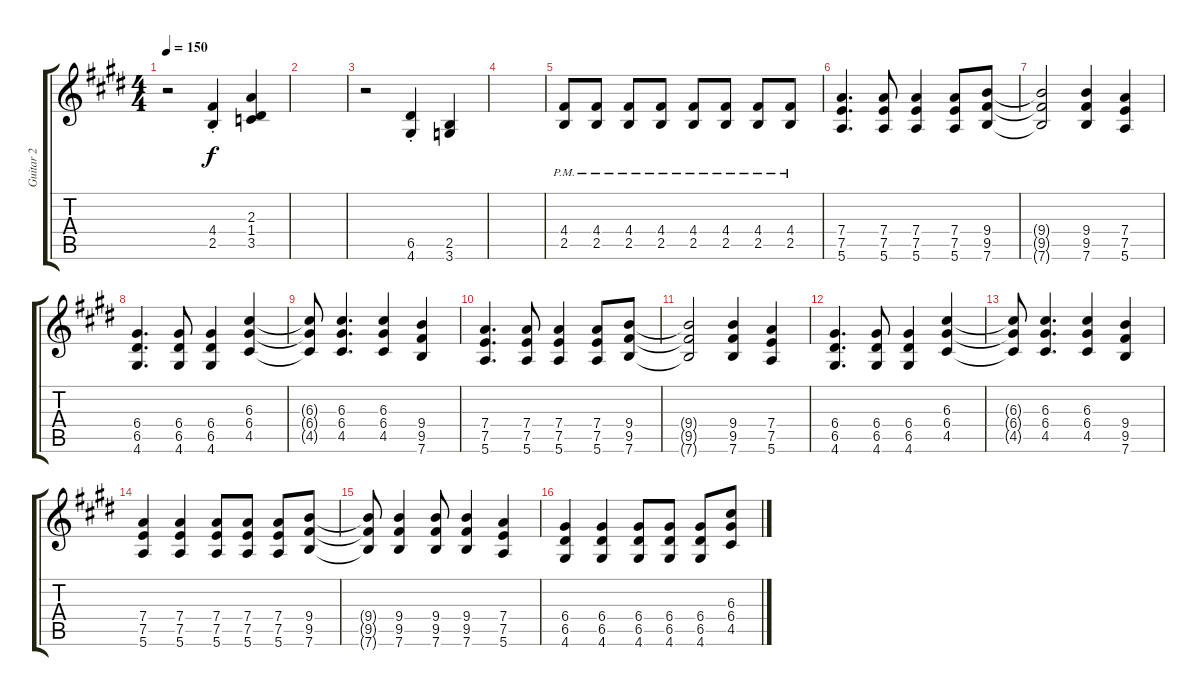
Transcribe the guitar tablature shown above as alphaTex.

\track ("Guitar 2" "Guitar 2") {instrument distortionguitar}
\staff {score tabs}
\tuning (E4 B3 G3 D3 A2 E2) {hide}
\ts (4 4)
\tempo 150
\clef g2
\ks e
r.2{dy f} (4.4{st} 2.5{st}).4 (2.3 1.4 3.5).4 |
|
r.2 (6.5{st} 4.6{st}).4 (2.5 3.6).4 |
|
(4.4{pm} 2.5{pm}).8{volume 11} (4.4{pm} 2.5{pm}).8 (4.4{pm} 2.5{pm}).8 (4.4{pm} 2.5{pm}).8 (4.4{pm} 2.5{pm}).8 (4.4{pm} 2.5{pm}).8 (4.4{pm} 2.5{pm}).8 (4.4{pm} 2.5{pm}).8 |
(7.4 7.5 5.6).4{d} (7.4 7.5 5.6).8 (7.4 7.5 5.6).4 (7.4 7.5 5.6).8 (9.4 9.5 7.6).8 |
(9.4{t} 9.5{t} 7.6{t}).2 (9.4 9.5 7.6).4 (7.4 7.5 5.6).4 |
(6.4 6.5 4.6).4{d} (6.4 6.5 4.6).8 (6.4 6.5 4.6).4 (6.3 6.4 4.5).4 |
(6.3{t} 6.4{t} 4.5{t}).8 (6.3 6.4 4.5).4{d} (6.3 6.4 4.5).4 (9.4 9.5 7.6).4 |
(7.4 7.5 5.6).4{d} (7.4 7.5 5.6).8 (7.4 7.5 5.6).4 (7.4 7.5 5.6).8 (9.4 9.5 7.6).8 |
(9.4{t} 9.5{t} 7.6{t}).2 (9.4 9.5 7.6).4 (7.4 7.5 5.6).4 |
(6.4 6.5 4.6).4{d} (6.4 6.5 4.6).8 (6.4 6.5 4.6).4 (6.3 6.4 4.5).4 |
(6.3{t} 6.4{t} 4.5{t}).8 (6.3 6.4 4.5).4{d} (6.3 6.4 4.5).4 (9.4 9.5 7.6).4 |
(7.4 7.5 5.6).4 (7.4 7.5 5.6).4 (7.4 7.5 5.6).8 (7.4 7.5 5.6).8 (7.4 7.5 5.6).8 (9.4 9.5 7.6).8 |
(9.4{t} 9.5{t} 7.6{t}).8 (9.4 9.5 7.6).4 (9.4 9.5 7.6).8 (9.4 9.5 7.6).4 (7.4 7.5 5.6).4 |
(6.4 6.5 4.6).4 (6.4 6.5 4.6).4 (6.4 6.5 4.6).8 (6.4 6.5 4.6).8 (6.4 6.5 4.6).8 (6.3 6.4 4.5).8
